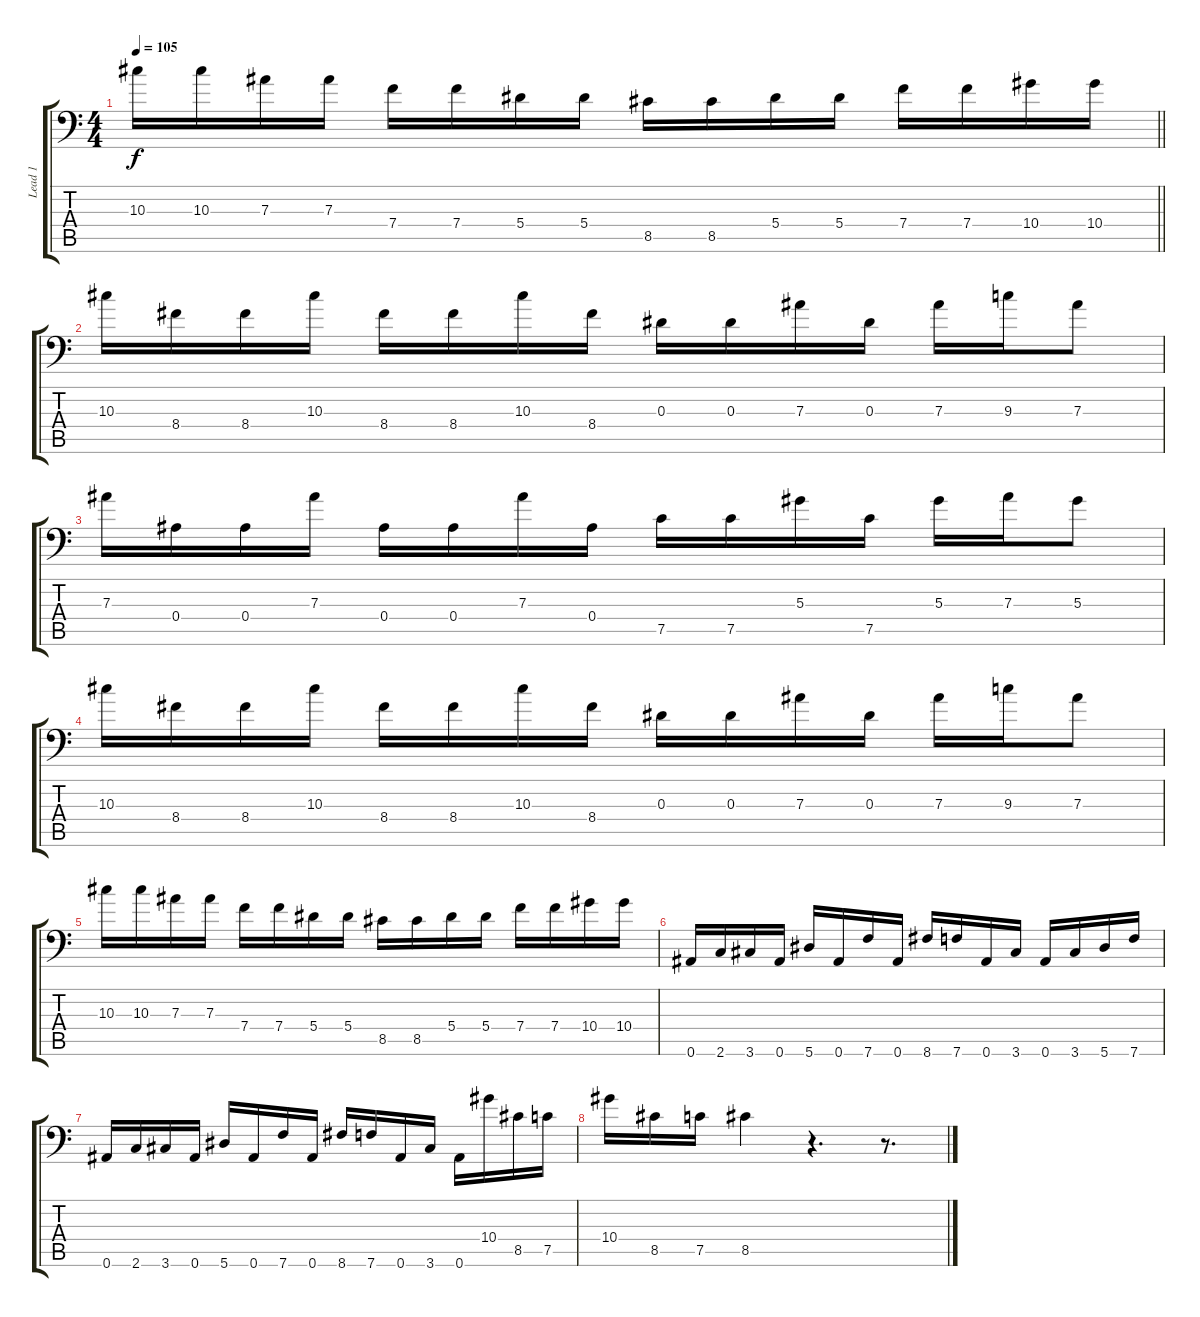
\track ("Lead 1" "Lead 1") {instrument distortionguitar}
\staff {score tabs}
\tuning (C4 G3 Eb3 Bb2 F2 Bb1) {hide}
\ts (4 4)
\tempo 105
\clef f4
\barLineRight lightlight
\ks c
10.3.16{dy f} 10.3.16 7.3.16 7.3.16 7.4.16 7.4.16 5.4.16 5.4.16 8.5.16 8.5.16 5.4.16 5.4.16 7.4.16 7.4.16 10.4.16 10.4.16 |
10.3.16 8.4.16 8.4.16 10.3.16 8.4.16 8.4.16 10.3.16 8.4.16 0.3.16 0.3.16 7.3.16 0.3.16 7.3.16 9.3.16 7.3.8 |
7.3.16 0.4.16 0.4.16 7.3.16 0.4.16 0.4.16 7.3.16 0.4.16 7.5.16 7.5.16 5.3.16 7.5.16 5.3.16 7.3.16 5.3.8 |
10.3.16 8.4.16 8.4.16 10.3.16 8.4.16 8.4.16 10.3.16 8.4.16 0.3.16 0.3.16 7.3.16 0.3.16 7.3.16 9.3.16 7.3.8 |
10.3.16 10.3.16 7.3.16 7.3.16 7.4.16 7.4.16 5.4.16 5.4.16 8.5.16 8.5.16 5.4.16 5.4.16 7.4.16 7.4.16 10.4.16 10.4.16 |
0.6.16 2.6.16 3.6.16 0.6.16 5.6.16 0.6.16 7.6.16 0.6.16 8.6.16 7.6.16 0.6.16 3.6.16 0.6.16 3.6.16 5.6.16 7.6.16 |
0.6.16 2.6.16 3.6.16 0.6.16 5.6.16 0.6.16 7.6.16 0.6.16 8.6.16 7.6.16 0.6.16 3.6.16 0.6.16 10.4.16 8.5.16 7.5.16 |
10.4.16 8.5.16 7.5.16 8.5.4 r.4{d} r.8{d}
